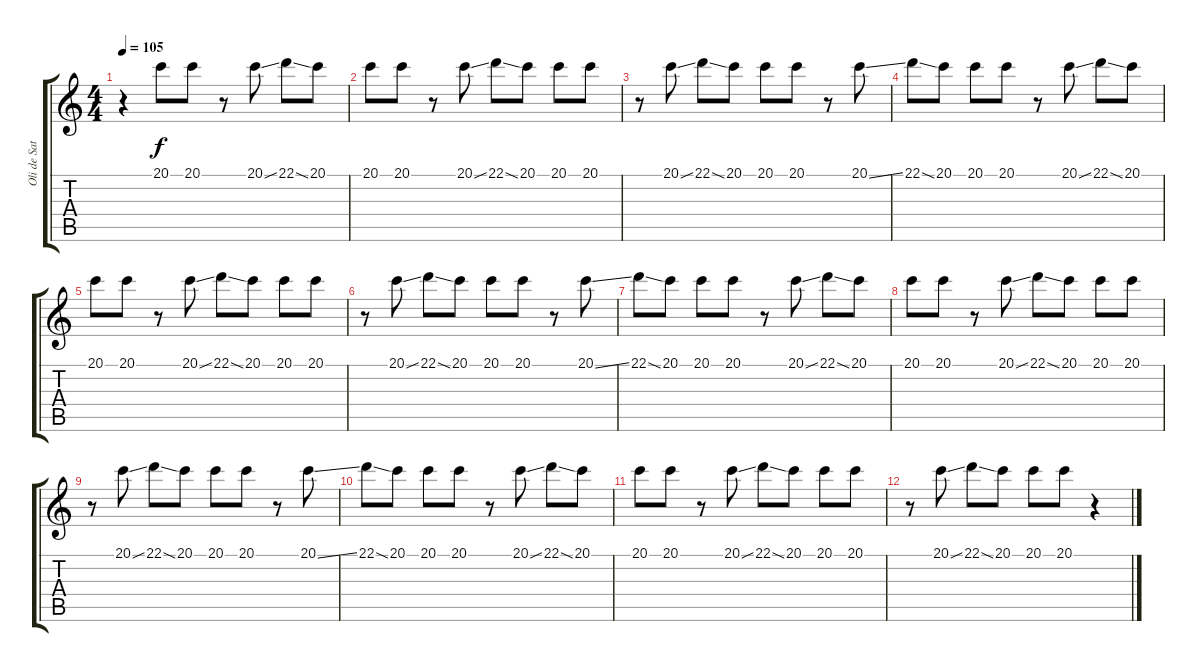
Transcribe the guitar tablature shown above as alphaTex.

\track ("Oli de Sat (bruitages)" "Oli de Sat") {instrument orchestralharp}
\staff {score tabs}
\tuning (E4 B3 G3 D3 A2 E2) {hide}
\ts (4 4)
\tempo 105
\clef g2
\ks c
r.4{dy f instrument orchestralharp} 20.1.8{balance 14} 20.1.8{balance 2} r.8 20.1{ss}.8 22.1{ss}.8 20.1.8 |
20.1.8 20.1.8 r.8 20.1{ss}.8 22.1{ss}.8 20.1.8 20.1.8 20.1.8 |
r.8 20.1{ss}.8 22.1{ss}.8 20.1.8 20.1.8 20.1.8 r.8 20.1{ss}.8 |
22.1{ss}.8 20.1.8 20.1.8 20.1.8{balance 14} r.8 20.1{ss}.8 22.1{ss}.8 20.1.8 |
20.1.8 20.1.8 r.8 20.1{ss}.8 22.1{ss}.8 20.1.8 20.1.8 20.1.8 |
r.8 20.1{ss}.8 22.1{ss}.8 20.1.8 20.1.8 20.1.8 r.8 20.1{ss}.8 |
22.1{ss}.8 20.1.8 20.1.8 20.1.8{balance 2} r.8 20.1{ss}.8 22.1{ss}.8 20.1.8 |
20.1.8 20.1.8 r.8 20.1{ss}.8 22.1{ss}.8 20.1.8 20.1.8 20.1.8 |
r.8 20.1{ss}.8 22.1{ss}.8 20.1.8 20.1.8 20.1.8 r.8 20.1{ss}.8 |
22.1{ss}.8 20.1.8 20.1.8 20.1.8{balance 14} r.8 20.1{ss}.8 22.1{ss}.8 20.1.8 |
20.1.8 20.1.8 r.8 20.1{ss}.8 22.1{ss}.8 20.1.8 20.1.8 20.1.8 |
r.8 20.1{ss}.8 22.1{ss}.8 20.1.8 20.1.8 20.1.8 r.4
